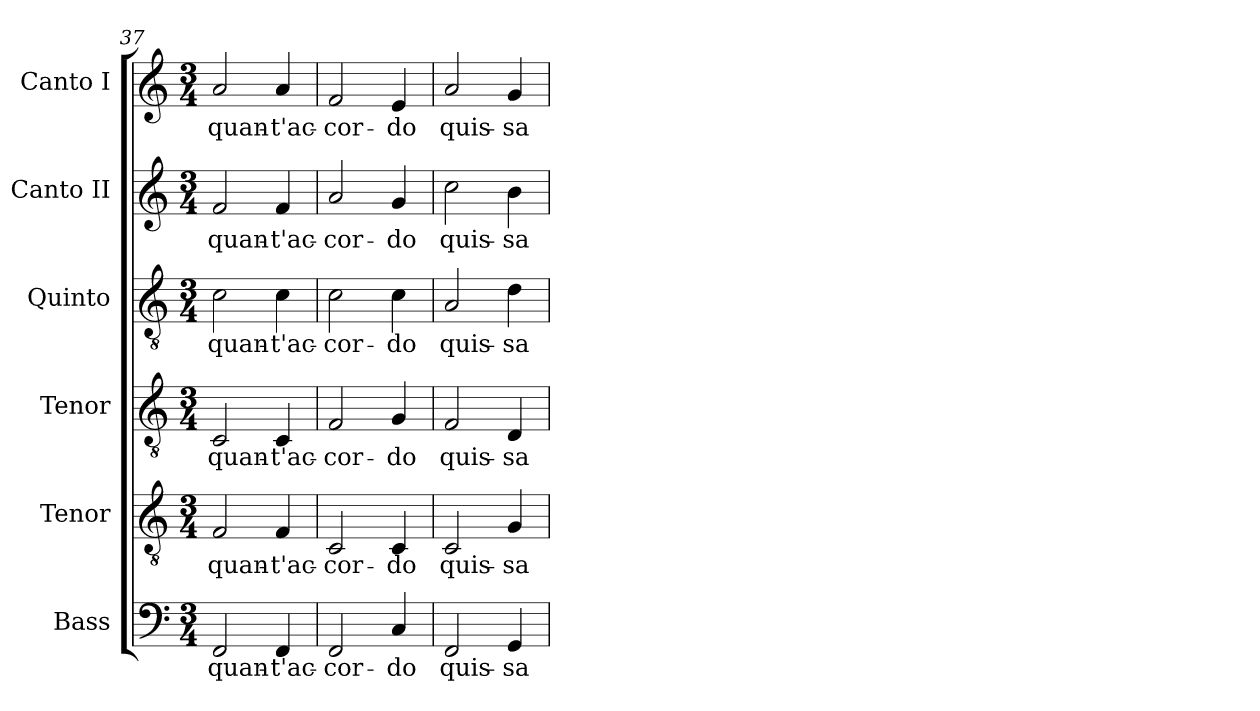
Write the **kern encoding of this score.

**kern	**text	**kern	**text	**kern	**text	**kern	**text	**kern	**text	**kern	**text
*part6	*part6	*part5	*part5	*part4	*part4	*part3	*part3	*part2	*part2	*part1	*part1
*staff6	*staff6	*staff5	*staff5	*staff4	*staff4	*staff3	*staff3	*staff2	*staff2	*staff1	*staff1
*I"Bass	*	*I"Tenor	*	*I"Tenor	*	*I"Quinto	*	*I"Canto II	*	*I"Canto I	*
*I'B.	*	*I'T.	*	*I'T.	*	*I'T.	*	*	*	*	*
*clefF4	*	*clefGv2	*	*clefGv2	*	*clefGv2	*	*clefG2	*	*clefG2	*
*	*	*ITrd7c12	*	*ITrd7c12	*	*ITrd7c12	*	*	*	*	*
*k[]	*	*k[]	*	*k[]	*	*k[]	*	*k[]	*	*k[]	*
*C:	*	*C:	*	*C:	*	*C:	*	*C:	*	*C:	*
*M3/4	*	*M3/4	*	*M3/4	*	*M3/4	*	*M3/4	*	*M3/4	*
=37	=37	=37	=37	=37	=37	=37	=37	=37	=37	=37	=37
!	!LO:LY:b:color=#000000	!	!	!	!	!	!	!	!	!	!
!	!	!	!LO:LY:b:color=#000000	!	!	!	!	!	!	!	!
!	!	!	!	!	!LO:LY:b:color=#000000	!	!	!	!	!	!
!	!	!	!	!	!	!	!LO:LY:b:color=#000000	!	!	!	!
!	!	!	!	!	!	!	!	!	!LO:LY:b:color=#000000	!	!
!	!	!	!	!	!	!	!	!	!	!	!LO:LY:b:color=#000000
2FFi/	quan-	2FFi/	quan-	2CCi/	quan-	2Ci\	quan-	2fi/	quan-	2ai/	quan-
!	!LO:LY:b:color=#000000	!	!	!	!	!	!	!	!	!	!
!	!	!	!LO:LY:b:color=#000000	!	!	!	!	!	!	!	!
!	!	!	!	!	!LO:LY:b:color=#000000	!	!	!	!	!	!
!	!	!	!	!	!	!	!LO:LY:b:color=#000000	!	!	!	!
!	!	!	!	!	!	!	!	!	!LO:LY:b:color=#000000	!	!
!	!	!	!	!	!	!	!	!	!	!	!LO:LY:b:color=#000000
4FFi/	-t'ac-	4FFi/	-t'ac-	4CCi/	-t'ac-	4Ci\	-t'ac-	4fi/	-t'ac-	4ai/	-t'ac-
=38	=38	=38	=38	=38	=38	=38	=38	=38	=38	=38	=38
!	!LO:LY:b:color=#000000	!	!	!	!	!	!	!	!	!	!
!	!	!	!LO:LY:b:color=#000000	!	!	!	!	!	!	!	!
!	!	!	!	!	!LO:LY:b:color=#000000	!	!	!	!	!	!
!	!	!	!	!	!	!	!LO:LY:b:color=#000000	!	!	!	!
!	!	!	!	!	!	!	!	!	!LO:LY:b:color=#000000	!	!
!	!	!	!	!	!	!	!	!	!	!	!LO:LY:b:color=#000000
2FFi/	-cor-	2CCi/	-cor-	2FFi/	-cor-	2Ci\	-cor-	2ai/	-cor-	2fi/	-cor-
!	!LO:LY:b:color=#000000	!	!	!	!	!	!	!	!	!	!
!	!	!	!LO:LY:b:color=#000000	!	!	!	!	!	!	!	!
!	!	!	!	!	!LO:LY:b:color=#000000	!	!	!	!	!	!
!	!	!	!	!	!	!	!LO:LY:b:color=#000000	!	!	!	!
!	!	!	!	!	!	!	!	!	!LO:LY:b:color=#000000	!	!
!	!	!	!	!	!	!	!	!	!	!	!LO:LY:b:color=#000000
4Ci/	-do	4CCi/	-do	4GGi/	-do	4Ci\	-do	4gi/	-do	4ei/	-do
=39	=39	=39	=39	=39	=39	=39	=39	=39	=39	=39	=39
!	!LO:LY:b:color=#000000	!	!	!	!	!	!	!	!	!	!
!	!	!	!LO:LY:b:color=#000000	!	!	!	!	!	!	!	!
!	!	!	!	!	!LO:LY:b:color=#000000	!	!	!	!	!	!
!	!	!	!	!	!	!	!LO:LY:b:color=#000000	!	!	!	!
!	!	!	!	!	!	!	!	!	!LO:LY:b:color=#000000	!	!
!	!	!	!	!	!	!	!	!	!	!	!LO:LY:b:color=#000000
2FFi/	quis-	2CCi/	quis-	2FFi/	quis-	2AAi/	quis-	2cci\	quis-	2ai/	quis-
!	!LO:LY:b:color=#000000	!	!	!	!	!	!	!	!	!	!
!	!	!	!LO:LY:b:color=#000000	!	!	!	!	!	!	!	!
!	!	!	!	!	!LO:LY:b:color=#000000	!	!	!	!	!	!
!	!	!	!	!	!	!	!LO:LY:b:color=#000000	!	!	!	!
!	!	!	!	!	!	!	!	!	!LO:LY:b:color=#000000	!	!
!	!	!	!	!	!	!	!	!	!	!	!LO:LY:b:color=#000000
4GGi/	-sa	4GGi/	-sa	4DDi/	-sa	4Di\	-sa	4bi\	-sa	4gi/	-sa
=	=	=	=	=	=	=	=	=	=	=	=
*-	*-	*-	*-	*-	*-	*-	*-	*-	*-	*-	*-
